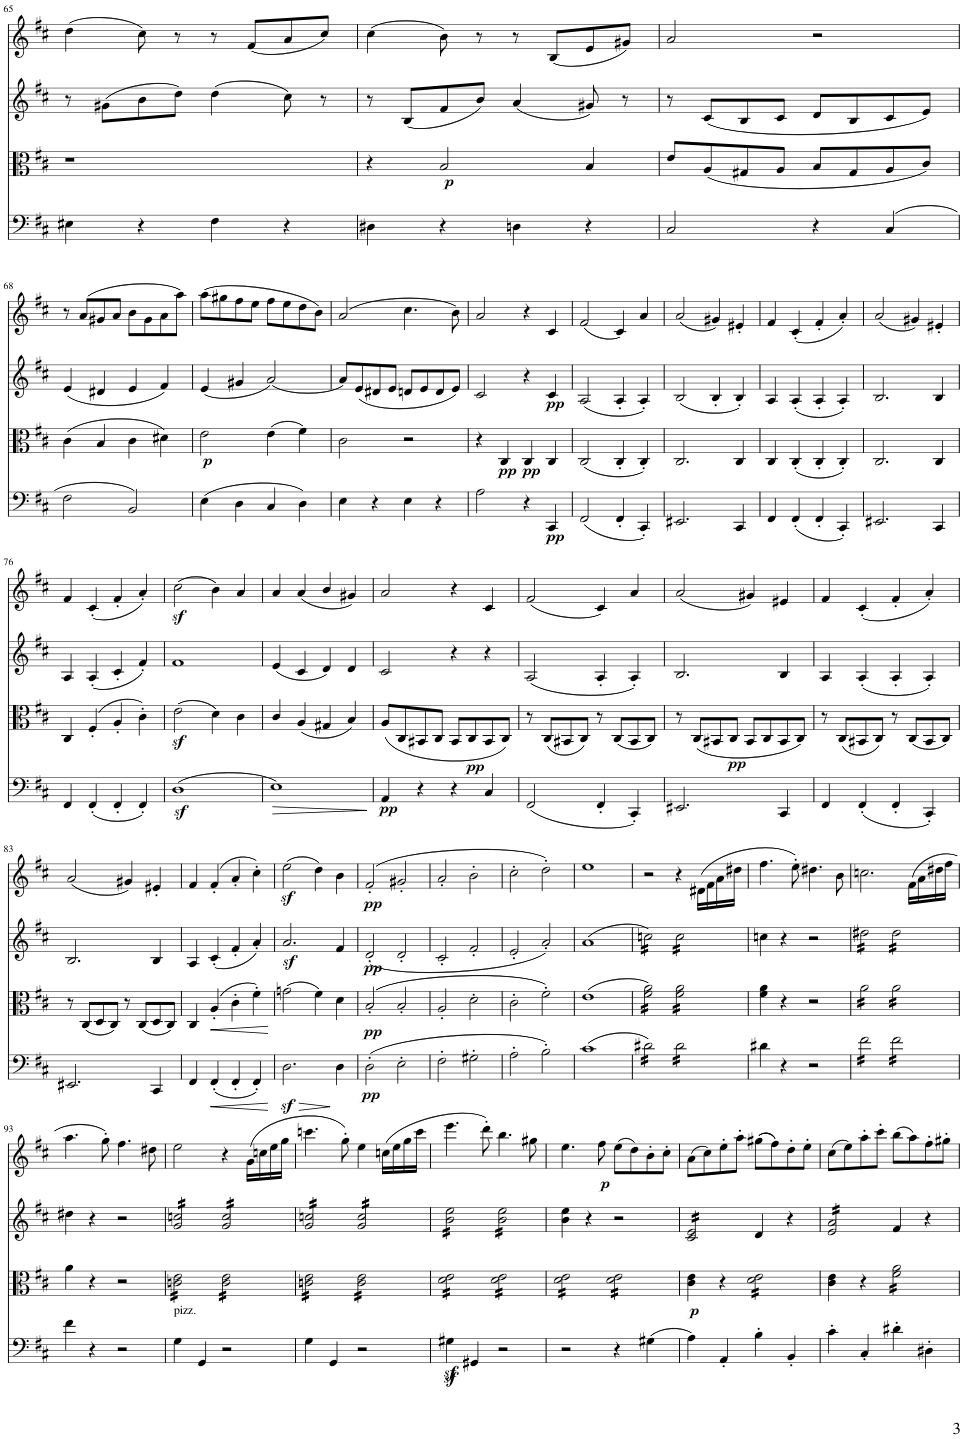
**kern	**dynam	**kern	**dynam	**kern	**dynam	**kern	**dynam
*part4	*part4	*part3	*part3	*part2	*part2	*part1	*part1
*staff4	*staff4	*staff3	*staff3	*staff2	*staff2	*staff1	*staff1
*I"Violoncello	*	*I"Viola	*	*I"Violin	*	*I"Violin	*
*I'Vc	*	*I'Vla	*	*I'Vln	*	*I'Vln	*
!!LO:PB:g=z
*clefF4	*	*clefC3	*	*clefG2	*	*clefG2	*
*k[f#c#]	*	*k[f#c#]	*	*k[f#c#]	*	*k[f#c#]	*
*M4/4	*	*M4/4	*	*M4/4	*	*M4/4	*
*met(c)	*	*met(c)	*	*met(c)	*	*met(c)	*
=65	=65	=65	=65	=65	=65	=65	=65
4E#X\	.	1r	.	8r	.	(4dd\	.
.	.	.	.	(8g#X\L	.	.	.
4r	.	.	.	8b\	.	8cc#\)	.
.	.	.	.	8dd\J)	.	8r	.
4F#\	.	.	.	(4dd\	.	8r	.
.	.	.	.	.	.	(8f#/L	.
4r	.	.	.	8cc#\)	.	8a/	.
.	.	.	.	8r	.	8cc#/J)	.
=66	=66	=66	=66	=66	=66	=66	=66
4D#X\	.	4r	.	8r	.	(4cc#\	.
.	.	.	.	(8B/L	.	.	.
!	!	!	!LO:DY:b	!	!	!	!
4r	.	2B/	p	8f#/	.	8b\)	.
.	.	.	.	8b/J)	.	8r	.
4Dn\	.	.	.	(4a/	.	8r	.
.	.	.	.	.	.	(8B/L	.
4r	.	4B/	.	8g#X/)	.	8e/	.
.	.	.	.	8r	.	8g#X/J)	.
=67	=67	=67	=67	=67	=67	=67	=67
2C#/	.	8e/L	.	8r	.	2a/	.
.	.	(8A/	.	(8c#/L	.	.	.
.	.	8G#X/	.	8B/	.	.	.
.	.	8A/J	.	8c#/J	.	.	.
4r	.	8B/L	.	8d/L	.	2r	.
.	.	8G#/	.	8B/	.	.	.
(4C#/	.	8A/	.	8c#/	.	.	.
.	.	8c#/J)	.	8e/J)	.	.	.
!!LO:LB:g=z
=68	=68	=68	=68	=68	=68	=68	=68
2F#\	.	(4c#\	.	(4e/	.	8r	.
.	.	.	.	.	.	(8a/L	.
.	.	4B/	.	4d#X/	.	8g#X/	.
.	.	.	.	.	.	8a/J	.
2BB/)	.	4c#\	.	4e/	.	8b\L	.
.	.	.	.	.	.	8g#\	.
.	.	4d#X\)	.	4f#/)	.	8a\	.
.	.	.	.	.	.	8aa\J)	.
=69	=69	=69	=69	=69	=69	=69	=69
!	!	!	!LO:DY:b	!	!	!	!
(4E\	.	2e\	p	(4e/	.	(8aa\L	.
.	.	.	.	.	.	8gg#X\	.
4D\	.	.	.	4g#X/	.	8ff#\	.
.	.	.	.	.	.	8ee\J	.
4C#/	.	(4e\	.	(2a/)	.	8ff#\L	.
.	.	.	.	.	.	8ee\	.
4D\)	.	4f#\)	.	.	.	8dd\	.
.	.	.	.	.	.	8b\J)	.
=70	=70	=70	=70	=70	=70	=70	=70
4E\	.	2c#\	.	8a/L)	.	(2a/	.
.	.	.	.	(8e/	.	.	.
4r	.	.	.	8d#X/	.	.	.
.	.	.	.	8e/J	.	.	.
4E\	.	2r	.	8dn/L	.	4.cc#\	.
.	.	.	.	8e/	.	.	.
4r	.	.	.	8d/	.	.	.
.	.	.	.	8e/J)	.	8b\)	.
=71	=71	=71	=71	=71	=71	=71	=71
2A\	.	4r	.	2c#/	.	2a/	.
!	!	!	!LO:DY:b	!	!	!	!
.	.	4C#/	pp	.	.	.	.
!	!	!	!LO:DY:b	!	!	!	!
4r	.	4C#/	pp	4r	.	4r	.
!	!LO:DY:b	!	!	!	!LO:DY:b	!	!
4CC#/	pp	4C#/	.	4c#/	pp	4c#/	.
=72	=72	=72	=72	=72	=72	=72	=72
(2FF#/	.	(2C#/	.	(2A/	.	(2f#/	.
4FF#'/	.	4C#'/	.	4A'/	.	4c#/)	.
4CC#'/)	.	4C#'/)	.	4A'/)	.	4a/	.
=73	=73	=73	=73	=73	=73	=73	=73
2.EE#X/	.	2.C#/	.	(2B/	.	(2a/	.
.	.	.	.	4B'/	.	4g#X/)	.
4CC#/	.	4C#/	.	4B'/)	.	4e#X'/	.
=74	=74	=74	=74	=74	=74	=74	=74
4FF#/	.	4C#/	.	4A/	.	4f#/	.
(4FF#'/	.	(4C#'/	.	(4A'/	.	(4c#'/	.
4FF#'/	.	4C#'/	.	4A'/	.	4f#'/	.
4CC#'/)	.	4C#'/)	.	4A'/)	.	4a'/)	.
=75	=75	=75	=75	=75	=75	=75	=75
2.EE#X/	.	2.C#/	.	2.B/	.	(2a/	.
.	.	.	.	.	.	4g#X/)	.
4CC#/	.	4C#/	.	4B/	.	4e#X'/	.
!!LO:LB:g=z
=76	=76	=76	=76	=76	=76	=76	=76
4FF#/	.	4C#/	.	4A/	.	4f#/	.
(4FF#'/	.	(4F#'/	.	(4A'/	.	(4c#'/	.
4FF#'/	.	4A'/	.	4c#'/	.	4f#'/	.
4FF#'/)	.	4c#'\)	.	4f#'/)	.	4a'/)	.
=77	=77	=77	=77	=77	=77	=77	=77
(1Dz<	.	(2ez<\	.	1f#	.	(2cc#z<\	.
.	.	4d\)	.	.	.	4b\)	.
.	.	4c#\	.	.	.	4a/	.
=78	=78	=78	=78	=78	=78	=78	=78
!	!LO:HP:b	!	!	!	!	!	!
1E)	>	4c#/	.	(4e/	.	4a/	.
.	.	(4A/	.	4c#/	.	(4a/	.
.	.	4G#X/	.	4d/)	.	4b/	.
.	.	4B/)	.	4d/	.	4g#X/)	.
.	]	.	.	.	.	.	.
=79	=79	=79	=79	=79	=79	=79	=79
!	!LO:DY:b	!	!	!	!	!	!
4AA/	pp	(8A/L	.	2c#/	.	2a/	.
.	.	8C#/	.	.	.	.	.
4r	.	8BB#X/	.	.	.	.	.
.	.	8C#/J	.	.	.	.	.
4r	.	8BB#/L	.	4r	.	4r	.
!	!	!	!LO:DY:b	!	!	!	!
.	.	8C#/	pp	.	.	.	.
4C#/	.	8BB#/	.	4r	.	4c#/	.
.	.	8C#/J)	.	.	.	.	.
=80	=80	=80	=80	=80	=80	=80	=80
(2FF#/	.	8r	.	(2A/	.	(2f#/	.
.	.	(8C#/L	.	.	.	.	.
.	.	8BB#X/	.	.	.	.	.
.	.	8C#/J)	.	.	.	.	.
4FF#'/	.	8r	.	4A'/	.	4c#/)	.
.	.	(8C#/L	.	.	.	.	.
4CC#'/)	.	8BB#/	.	4A'/)	.	4a/	.
.	.	8C#/J)	.	.	.	.	.
=81	=81	=81	=81	=81	=81	=81	=81
2.EE#X/	.	8r	.	2.B/	.	(2a/	.
.	.	(8C#/L	.	.	.	.	.
.	.	8BB#X/	.	.	.	.	.
!	!	!	!LO:DY:b	!	!	!	!
.	.	8C#/J	pp	.	.	.	.
.	.	8BB#/L	.	.	.	4g#X/)	.
.	.	8C#/	.	.	.	.	.
4CC#/	.	8BB#/	.	4B/	.	4e#X/	.
.	.	8C#/J)	.	.	.	.	.
=82	=82	=82	=82	=82	=82	=82	=82
4FF#/	.	8r	.	4A/	.	4f#/	.
.	.	(8C#/L	.	.	.	.	.
(4FF#'/	.	8BB#X/	.	(4A'/	.	(4c#'/	.
.	.	8C#/J)	.	.	.	.	.
4FF#'/	.	8r	.	4A'/	.	4f#'/	.
.	.	(8C#/L	.	.	.	.	.
4CC#'/)	.	8BB#/	.	4A'/)	.	4a'/)	.
.	.	8C#/J)	.	.	.	.	.
!!LO:LB:g=z
=83	=83	=83	=83	=83	=83	=83	=83
2.EE#X/	.	8r	.	2.B/	.	(2a/	.
.	.	(8C#/L	.	.	.	.	.
.	.	8D/	.	.	.	.	.
.	.	8C#/J)	.	.	.	.	.
.	.	8r	.	.	.	4g#X/)	.
.	.	(8C#/L	.	.	.	.	.
4CC#/	.	8D/	.	4B/	.	4e#X'/	.
.	.	8C#/J)	.	.	.	.	.
=84	=84	=84	=84	=84	=84	=84	=84
4FF#/	.	4C#/	.	4A/	.	4f#/	.
!	!LO:HP:b	!	!LO:HP:b	!	!	!	!
(4FF#'/	<	(4A'/	<	(4c#'/	.	(4f#'/	.
4FF#'/	.	4c#'\	.	4f#'/	.	4a'/	.
4FF#'/)	.	4f#'\)	.	4a'/)	.	4cc#'\)	.
.	[	.	[	.	.	.	.
=85	=85	=85	=85	=85	=85	=85	=85
!	!LO:HP:b	!	!	!	!	!	!
2.Dz<\	>	(2gn\	.	2.az</	.	(2eez<\	.
.	.	4f#\)	.	.	.	4dd\)	.
4D\	]	4d\	.	4f#/	.	4b\	.
=86	=86	=86	=86	=86	=86	=86	=86
!	!LO:DY:b	!	!LO:DY:b	!	!LO:DY:b	!	!LO:DY:b
(2D'\	pp	(2B'/	pp	(2d'/	pp	(2f#'/	pp
2E'\	.	2B'/	.	2d'/	.	2g#X'/	.
=87	=87	=87	=87	=87	=87	=87	=87
2F#'\	.	2A'/	.	2c#'/	.	2a'/	.
2G#X'\	.	2d'\	.	2f#'/	.	2b'\	.
=88	=88	=88	=88	=88	=88	=88	=88
2A'\	.	2c#'\	.	2e'/	.	2cc#'\	.
2B'\)	.	2f#'\)	.	2a'/)	.	2dd'\)	.
=89	=89	=89	=89	=89	=89	=89	=89
(1c#	.	(1e	.	(1a	.	1ee	.
=90	=90	=90	=90	=90	=90	=90	=90
*tremolo	*	*	*	*	*	*	*
*	*	*tremolo	*	*	*	*	*
*	*	*	*	*tremolo	*	*	*
16d#X\)LL	.	16f#\ 16a\)LL	.	16ccn\)LL	.	2r	.
16d#X\)	.	16f#\ 16a\)	.	16ccn\)	.	.	.
16d#X\)	.	16f#\ 16a\)	.	16ccn\)	.	.	.
16d#X\)	.	16f#\ 16a\)	.	16ccn\)	.	.	.
16d#X\)	.	16f#\ 16a\)	.	16ccn\)	.	.	.
16d#X\)	.	16f#\ 16a\)	.	16ccn\)	.	.	.
16d#X\)	.	16f#\ 16a\)	.	16ccn\)	.	.	.
16d#X\)JJ	.	16f#\ 16a\)JJ	.	16ccn\)JJ	.	.	.
16d#\LL	.	16f#\ 16a\LL	.	16cc\LL	.	4r	.
16d#\	.	16f#\ 16a\	.	16cc\	.	.	.
16d#\	.	16f#\ 16a\	.	16cc\	.	.	.
16d#\	.	16f#\ 16a\	.	16cc\	.	.	.
16d#\	.	16f#\ 16a\	.	16cc\	.	(16d#X\LL	.
16d#\	.	16f#\ 16a\	.	16cc\	.	16f#\	.
16d#\	.	16f#\ 16a\	.	16cc\	.	16a\	.
16d#\JJ	.	16f#\ 16a\JJ	.	16cc\JJ	.	16dd#X\JJ	.
*	*	*	*	*Xtremolo	*	*	*
*	*	*Xtremolo	*	*	*	*	*
*Xtremolo	*	*	*	*	*	*	*
=91	=91	=91	=91	=91	=91	=91	=91
4d#X\	.	4f#\ 4a\	.	4ccn\	.	4.ff#\	.
4r	.	4r	.	4r	.	.	.
.	.	.	.	.	.	8ee'\)	.
2r	.	2r	.	2r	.	4.dd#X\	.
.	.	.	.	.	.	8b\	.
=92	=92	=92	=92	=92	=92	=92	=92
*tremolo	*	*	*	*	*	*	*
*	*	*tremolo	*	*	*	*	*
*	*	*	*	*tremolo	*	*	*
16f#\LL	.	16a\LL	.	16dd#X\LL	.	2.ccn\	.
16f#\	.	16a\	.	16dd#X\	.	.	.
16f#\	.	16a\	.	16dd#X\	.	.	.
16f#\	.	16a\	.	16dd#X\	.	.	.
16f#\	.	16a\	.	16dd#X\	.	.	.
16f#\	.	16a\	.	16dd#X\	.	.	.
16f#\	.	16a\	.	16dd#X\	.	.	.
16f#\JJ	.	16a\JJ	.	16dd#X\JJ	.	.	.
16f#\LL	.	16a\LL	.	16dd#\LL	.	.	.
16f#\	.	16a\	.	16dd#\	.	.	.
16f#\	.	16a\	.	16dd#\	.	.	.
16f#\	.	16a\	.	16dd#\	.	.	.
16f#\	.	16a\	.	16dd#\	.	(16f#\LL	.
16f#\	.	16a\	.	16dd#\	.	16a\	.
16f#\	.	16a\	.	16dd#\	.	16dd#X\	.
16f#\JJ	.	16a\JJ	.	16dd#\JJ	.	16ff#\JJ	.
*	*	*	*	*Xtremolo	*	*	*
*	*	*Xtremolo	*	*	*	*	*
*Xtremolo	*	*	*	*	*	*	*
!!LO:LB:g=z
=93	=93	=93	=93	=93	=93	=93	=93
4f#\	.	4a\	.	4dd#X\	.	4.aa\	.
4r	.	4r	.	4r	.	.	.
.	.	.	.	.	.	8gg'\)	.
2r	.	2r	.	2r	.	4.ff#\	.
.	.	.	.	.	.	8dd#X\	.
=94	=94	=94	=94	=94	=94	=94	=94
!LO:TX:a:t=pizz.	!	!	!	!	!	!	!
*	*	*tremolo	*	*	*	*	*
*	*	*	*	*tremolo	*	*	*
4G\	.	16cn\ 16e\LL	.	16g/ 16ccn/LL	.	2ee\	.
.	.	16cn\ 16e\	.	16g/ 16ccn/	.	.	.
.	.	16cn\ 16e\	.	16g/ 16ccn/	.	.	.
.	.	16cn\ 16e\	.	16g/ 16ccn/	.	.	.
4GG/	.	16cn\ 16e\	.	16g/ 16ccn/	.	.	.
.	.	16cn\ 16e\	.	16g/ 16ccn/	.	.	.
.	.	16cn\ 16e\	.	16g/ 16ccn/	.	.	.
.	.	16cn\ 16e\JJ	.	16g/ 16ccn/JJ	.	.	.
2r	.	16c\ 16e\LL	.	16g/ 16cc/LL	.	4r	.
.	.	16c\ 16e\	.	16g/ 16cc/	.	.	.
.	.	16c\ 16e\	.	16g/ 16cc/	.	.	.
.	.	16c\ 16e\	.	16g/ 16cc/	.	.	.
.	.	16c\ 16e\	.	16g/ 16cc/	.	(16g\LL	.
.	.	16c\ 16e\	.	16g/ 16cc/	.	16ccn\	.
.	.	16c\ 16e\	.	16g/ 16cc/	.	16ee\	.
.	.	16c\ 16e\JJ	.	16g/ 16cc/JJ	.	16gg\JJ	.
=95	=95	=95	=95	=95	=95	=95	=95
4G\	.	16cn\ 16e\LL	.	16g/ 16ccn/LL	.	4.cccn\	.
.	.	16cn\ 16e\	.	16g/ 16ccn/	.	.	.
.	.	16cn\ 16e\	.	16g/ 16ccn/	.	.	.
.	.	16cn\ 16e\	.	16g/ 16ccn/	.	.	.
4GG/	.	16cn\ 16e\	.	16g/ 16ccn/	.	.	.
.	.	16cn\ 16e\	.	16g/ 16ccn/	.	.	.
.	.	16cn\ 16e\	.	16g/ 16ccn/	.	8gg'\)	.
.	.	16cn\ 16e\JJ	.	16g/ 16ccn/JJ	.	.	.
2r	.	16c\ 16e\LL	.	16g/ 16cc/LL	.	4ee\	.
.	.	16c\ 16e\	.	16g/ 16cc/	.	.	.
.	.	16c\ 16e\	.	16g/ 16cc/	.	.	.
.	.	16c\ 16e\	.	16g/ 16cc/	.	.	.
.	.	16c\ 16e\	.	16g/ 16cc/	.	(16ccn\LL	.
.	.	16c\ 16e\	.	16g/ 16cc/	.	16ee\	.
.	.	16c\ 16e\	.	16g/ 16cc/	.	16gg\	.
.	.	16c\ 16e\JJ	.	16g/ 16cc/JJ	.	16ccc\JJ	.
=96	=96	=96	=96	=96	=96	=96	=96
4G#Xz<\	.	16d\ 16e\LL	.	16b\ 16ee\LL	.	4.eee\	.
.	.	16d\ 16e\	.	16b\ 16ee\	.	.	.
.	.	16d\ 16e\	.	16b\ 16ee\	.	.	.
.	.	16d\ 16e\	.	16b\ 16ee\	.	.	.
4GG#X/	.	16d\ 16e\	.	16b\ 16ee\	.	.	.
.	.	16d\ 16e\	.	16b\ 16ee\	.	.	.
.	.	16d\ 16e\	.	16b\ 16ee\	.	8ddd'\)	.
.	.	16d\ 16e\JJ	.	16b\ 16ee\JJ	.	.	.
2r	.	16d\ 16e\LL	.	16b\ 16ee\LL	.	4.bb\	.
.	.	16d\ 16e\	.	16b\ 16ee\	.	.	.
.	.	16d\ 16e\	.	16b\ 16ee\	.	.	.
.	.	16d\ 16e\	.	16b\ 16ee\	.	.	.
.	.	16d\ 16e\	.	16b\ 16ee\	.	.	.
.	.	16d\ 16e\	.	16b\ 16ee\	.	.	.
.	.	16d\ 16e\	.	16b\ 16ee\	.	8gg#X\	.
.	.	16d\ 16e\JJ	.	16b\ 16ee\JJ	.	.	.
*	*	*	*	*Xtremolo	*	*	*
=97	=97	=97	=97	=97	=97	=97	=97
2r	.	16d\ 16e\LL	.	4b\ 4ee\	.	4.ee\	.
.	.	16d\ 16e\	.	.	.	.	.
.	.	16d\ 16e\	.	.	.	.	.
.	.	16d\ 16e\	.	.	.	.	.
.	.	16d\ 16e\	.	4r	.	.	.
.	.	16d\ 16e\	.	.	.	.	.
!	!	!	!	!	!	!	!LO:DY:b
.	.	16d\ 16e\	.	.	.	8ff#\	p
.	.	16d\ 16e\JJ	.	.	.	.	.
4r	.	16d\ 16e\LL	.	2r	.	(8ee\L	.
.	.	16d\ 16e\	.	.	.	.	.
.	.	16d\ 16e\	.	.	.	8dd\)	.
.	.	16d\ 16e\	.	.	.	.	.
(4G#X\	.	16d\ 16e\	.	.	.	8b'\	.
.	.	16d\ 16e\	.	.	.	.	.
.	.	16d\ 16e\	.	.	.	8cc#'\J	.
.	.	16d\ 16e\JJ	.	.	.	.	.
*	*	*Xtremolo	*	*	*	*	*
=98	=98	=98	=98	=98	=98	=98	=98
!	!	!	!LO:DY:b	!	!	!	!
*	*	*	*	*tremolo	*	*	*
4A\)	.	4c#\ 4e\	p	16c#/ 16e/LL	.	(8a\L	.
.	.	.	.	16c#/ 16e/	.	.	.
.	.	.	.	16c#/ 16e/	.	8cc#\)	.
.	.	.	.	16c#/ 16e/	.	.	.
4AA'/	.	4r	.	16c#/ 16e/	.	8ee'\	.
.	.	.	.	16c#/ 16e/	.	.	.
.	.	.	.	16c#/ 16e/	.	8aa'\J	.
.	.	.	.	16c#/ 16e/JJ	.	.	.
*	*	*	*	*Xtremolo	*	*	*
*	*	*tremolo	*	*	*	*	*
4B'\	.	16d\ 16e\LL	.	4d/	.	((8gg#X\L	.
.	.	16d\ 16e\	.	.	.	.	.
.	.	16d\ 16e\	.	.	.	8ff#\))	.
.	.	16d\ 16e\	.	.	.	.	.
4BB'/	.	16d\ 16e\	.	4r	.	8dd'\	.
.	.	16d\ 16e\	.	.	.	.	.
.	.	16d\ 16e\	.	.	.	8ee'\J	.
.	.	16d\ 16e\JJ	.	.	.	.	.
*	*	*Xtremolo	*	*	*	*	*
=99	=99	=99	=99	=99	=99	=99	=99
*	*	*	*	*tremolo	*	*	*
4c#'\	.	4c#\ 4e\	.	16e/ 16a/LL	.	(8cc#\L	.
.	.	.	.	16e/ 16a/	.	.	.
.	.	.	.	16e/ 16a/	.	8ee\)	.
.	.	.	.	16e/ 16a/	.	.	.
4C#'/	.	4r	.	16e/ 16a/	.	8aa'\	.
.	.	.	.	16e/ 16a/	.	.	.
.	.	.	.	16e/ 16a/	.	8ccc#'\J	.
.	.	.	.	16e/ 16a/JJ	.	.	.
*	*	*	*	*Xtremolo	*	*	*
*	*	*tremolo	*	*	*	*	*
4d#X'\	.	16f#\ 16a\LL	.	4f#/	.	(8bb\L	.
.	.	16f#\ 16a\	.	.	.	.	.
.	.	16f#\ 16a\	.	.	.	8aa\)	.
.	.	16f#\ 16a\	.	.	.	.	.
4D#X'\	.	16f#\ 16a\	.	4r	.	8ff#'\	.
.	.	16f#\ 16a\	.	.	.	.	.
.	.	16f#\ 16a\	.	.	.	8gg#X'\J	.
.	.	16f#\ 16a\JJ	.	.	.	.	.
*	*	*Xtremolo	*	*	*	*	*
=	=	=	=	=	=	=	=
*-	*-	*-	*-	*-	*-	*-	*-
